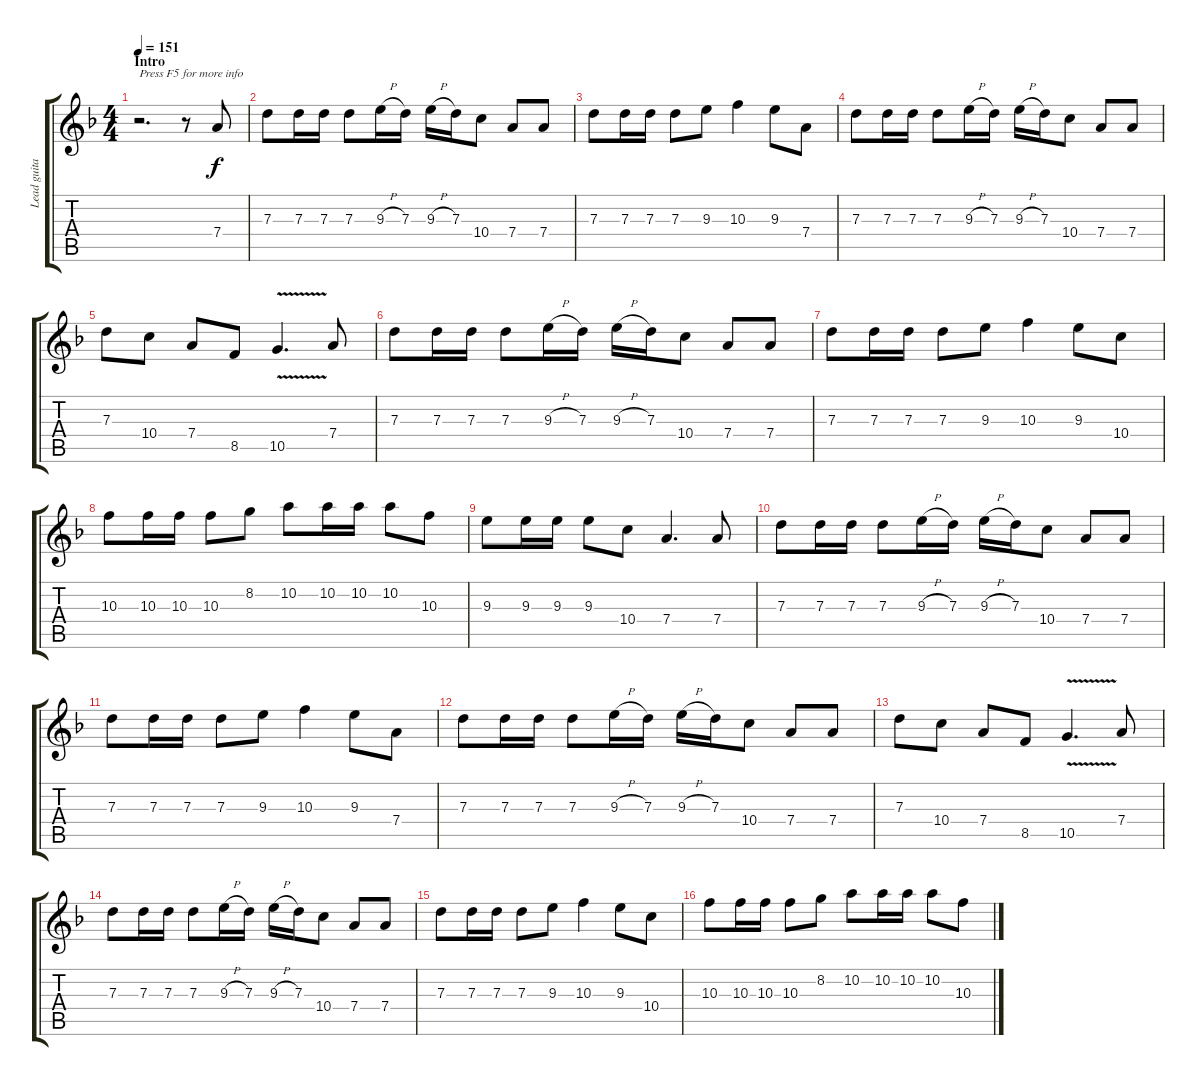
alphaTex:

\track ("Lead guitar" "Lead guita") {instrument distortionguitar}
\staff {score tabs}
\tuning (E4 B3 G3 D3 A2 E2) {hide}
\ts (4 4)
\section ("" "Intro")
\tempo 151
\clef g2
\ks dminor
r.2{d txt "Press F5 for more info" dy f instrument distortionguitar} r.8 7.4.8 |
7.3.8 7.3.16 7.3.16 7.3.8 9.3{h}.16 7.3.16 9.3{h}.16 7.3.16 10.4.8 7.4.8 7.4.8 |
7.3.8 7.3.16 7.3.16 7.3.8 9.3.8 10.3.4 9.3.8 7.4.8 |
7.3.8 7.3.16 7.3.16 7.3.8 9.3{h}.16 7.3.16 9.3{h}.16 7.3.16 10.4.8 7.4.8 7.4.8 |
7.3.8 10.4.8 7.4.8 8.5.8 10.5{v}.4{d} 7.4.8 |
7.3.8 7.3.16 7.3.16 7.3.8 9.3{h}.16 7.3.16 9.3{h}.16 7.3.16 10.4.8 7.4.8 7.4.8 |
7.3.8 7.3.16 7.3.16 7.3.8 9.3.8 10.3.4 9.3.8 10.4.8 |
10.3.8 10.3.16 10.3.16 10.3.8 8.2.8 10.2.8 10.2.16 10.2.16 10.2.8 10.3.8 |
9.3.8 9.3.16 9.3.16 9.3.8 10.4.8 7.4.4{d} 7.4.8 |
7.3.8 7.3.16 7.3.16 7.3.8 9.3{h}.16 7.3.16 9.3{h}.16 7.3.16 10.4.8 7.4.8 7.4.8 |
7.3.8 7.3.16 7.3.16 7.3.8 9.3.8 10.3.4 9.3.8 7.4.8 |
7.3.8 7.3.16 7.3.16 7.3.8 9.3{h}.16 7.3.16 9.3{h}.16 7.3.16 10.4.8 7.4.8 7.4.8 |
7.3.8 10.4.8 7.4.8 8.5.8 10.5{v}.4{d} 7.4.8 |
7.3.8 7.3.16 7.3.16 7.3.8 9.3{h}.16 7.3.16 9.3{h}.16 7.3.16 10.4.8 7.4.8 7.4.8 |
7.3.8 7.3.16 7.3.16 7.3.8 9.3.8 10.3.4 9.3.8 10.4.8 |
10.3.8 10.3.16 10.3.16 10.3.8 8.2.8 10.2.8 10.2.16 10.2.16 10.2.8 10.3.8
